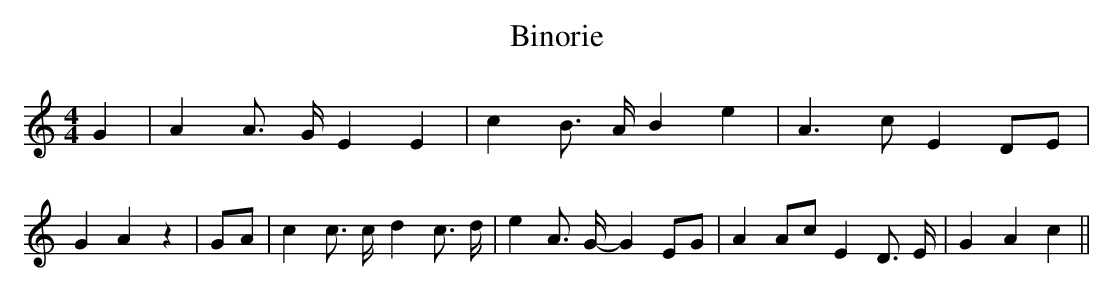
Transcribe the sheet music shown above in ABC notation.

X:1
T:Binorie
M:4/4
L:1/4
K:C
 G| A A3/4- G/4 E E| c B3/4 A/4 B e| A3/2 c/2 ED/2-E/2| G A z|G/2-A/2|\
 c c3/4 c/4- d c3/4 d/4-| e A3/4 G/4- G E/2G/2| A A/2c/2 E D3/4 E/4|\
 G- A c||
